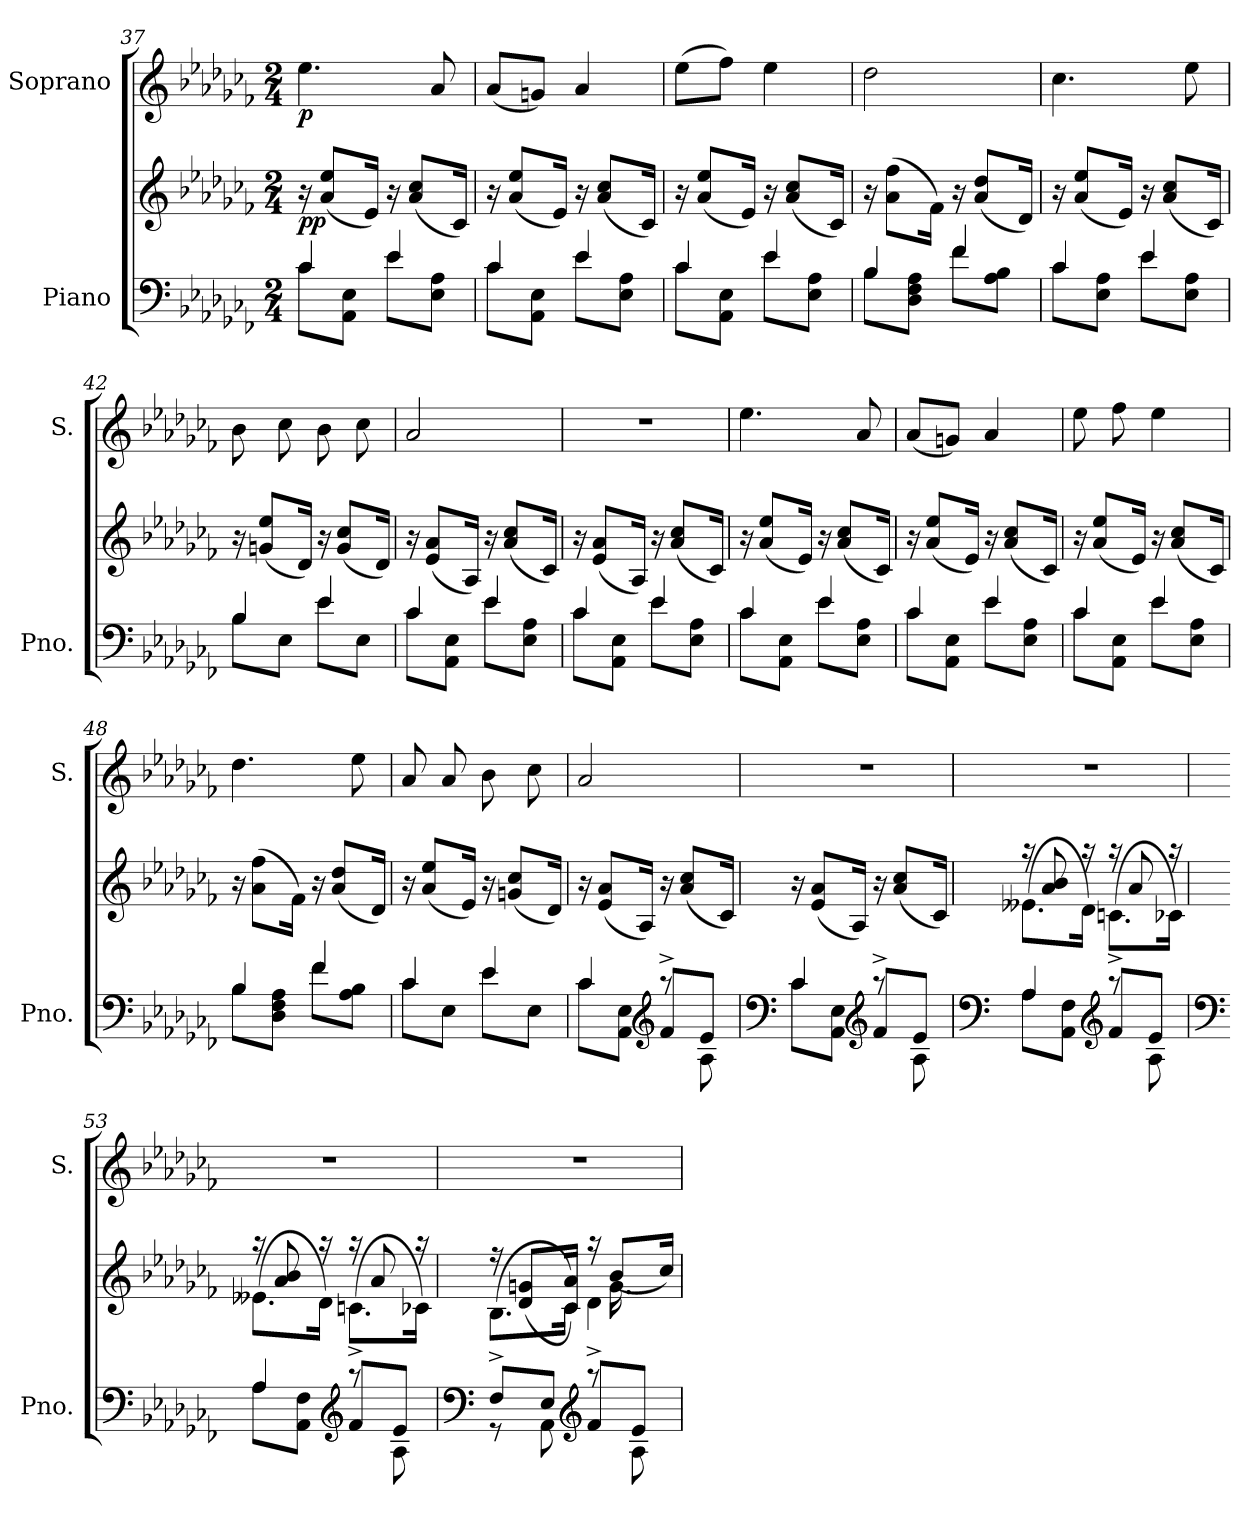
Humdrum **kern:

**kern	**kern	**dynam	**kern	**dynam
*part2	*part2	*part2	*part1	*part1
*staff3	*staff2	*staff2/3	*staff1	*staff1
*I"Piano	*	*	*I"Soprano	*
*I'Pno.	*	*	*I'S.	*
*clefF4	*clefG2	*	*clefG2	*
*k[b-e-a-d-g-c-f-]	*k[b-e-a-d-g-c-f-]	*	*k[b-e-a-d-g-c-f-]	*
*M2/4	*M2/4	*	*M2/4	*
=37	=37	=37	=37	=37
*^	*	*	*	*
!	!	!	!LO:DY:b	!	!LO:DY:b
8c-\L	4c-/	16r	pp	4.ee-\	p
.	.	(<8a-/ 8ee-/L	.	.	.
8AA-\ 8E-\J	.	.	.	.	.
.	.	16e-/Jk)	.	.	.
8e-\L	4e-/	16r	.	.	.
.	.	(<8a-/ 8cc-/L	.	.	.
8E-\ 8A-\J	.	.	.	8a-/	.
.	.	16c-/Jk)	.	.	.
=38	=38	=38	=38	=38	=38
8c-\L	4c-/	16r	.	(<8a-/L	.
.	.	(<8a-/ 8ee-/L	.	.	.
8AA-\ 8E-\J	.	.	.	8gn/J)	.
.	.	16e-/Jk)	.	.	.
8e-\L	4e-/	16r	.	4a-/	.
.	.	(<8a-/ 8cc-/L	.	.	.
8E-\ 8A-\J	.	.	.	.	.
.	.	16c-/Jk)	.	.	.
=39	=39	=39	=39	=39	=39
8c-\L	4c-/	16r	.	(>8ee-\L	.
.	.	(<8a-/ 8ee-/L	.	.	.
8AA-\ 8E-\J	.	.	.	8ff-\J)	.
.	.	16e-/Jk)	.	.	.
8e-\L	4e-/	16r	.	4ee-\	.
.	.	(<8a-/ 8cc-/L	.	.	.
8E-\ 8A-\J	.	.	.	.	.
.	.	16c-/Jk)	.	.	.
=40	=40	=40	=40	=40	=40
8B-\L	4B-/	16r	.	2dd-\	.
.	.	(>8a-\ 8ff-\L	.	.	.
8D-\ 8F-\ 8A-\J	.	.	.	.	.
.	.	16f-\Jk)	.	.	.
8f-\L	4f-/	16r	.	.	.
.	.	(<8a-/ 8dd-/L	.	.	.
8A-\ 8B-\J	.	.	.	.	.
.	.	16d-/Jk)	.	.	.
!!LO:PB:g=z
=41	=41	=41	=41	=41	=41
8c-\L	4c-/	16r	.	4.cc-\	.
.	.	(<8a-/ 8ee-/L	.	.	.
8E-\ 8A-\J	.	.	.	.	.
.	.	16e-/Jk)	.	.	.
8e-\L	4e-/	16r	.	.	.
.	.	(<8a-/ 8cc-/L	.	.	.
8E-\ 8A-\J	.	.	.	8ee-\	.
.	.	16c-/Jk)	.	.	.
=42	=42	=42	=42	=42	=42
8B-\L	4B-/	16r	.	8b-\	.
.	.	(<8gn/ 8ee-/L	.	.	.
8E-\J	.	.	.	8cc-\	.
.	.	16d-/Jk)	.	.	.
8e-\L	4e-/	16r	.	8b-\	.
.	.	(<8g/ 8cc-/L	.	.	.
8E-\J	.	.	.	8cc-\	.
.	.	16d-/Jk)	.	.	.
=43	=43	=43	=43	=43	=43
8c-\L	4c-/	16r	.	2a-/	.
.	.	(<8e-/ 8a-/L	.	.	.
8AA-\ 8E-\J	.	.	.	.	.
.	.	16A-/Jk)	.	.	.
8e-\L	4e-/	16r	.	.	.
.	.	(<8a-/ 8cc-/L	.	.	.
8E-\ 8A-\J	.	.	.	.	.
.	.	16c-/Jk)	.	.	.
=44	=44	=44	=44	=44	=44
8c-\L	4c-/	16r	.	2r	.
.	.	(<8e-/ 8a-/L	.	.	.
8AA-\ 8E-\J	.	.	.	.	.
.	.	16A-/Jk)	.	.	.
8e-\L	4e-/	16r	.	.	.
.	.	(<8a-/ 8cc-/L	.	.	.
8E-\ 8A-\J	.	.	.	.	.
.	.	16c-/Jk)	.	.	.
=45	=45	=45	=45	=45	=45
8c-\L	4c-/	16r	.	4.ee-\	.
.	.	(<8a-/ 8ee-/L	.	.	.
8AA-\ 8E-\J	.	.	.	.	.
.	.	16e-/Jk)	.	.	.
8e-\L	4e-/	16r	.	.	.
.	.	(<8a-/ 8cc-/L	.	.	.
8E-\ 8A-\J	.	.	.	8a-/	.
.	.	16c-/Jk)	.	.	.
!!LO:LB:g=z
=46	=46	=46	=46	=46	=46
8c-\L	4c-/	16r	.	(<8a-/L	.
.	.	(<8a-/ 8ee-/L	.	.	.
8AA-\ 8E-\J	.	.	.	8gn/J)	.
.	.	16e-/Jk)	.	.	.
8e-\L	4e-/	16r	.	4a-/	.
.	.	(<8a-/ 8cc-/L	.	.	.
8E-\ 8A-\J	.	.	.	.	.
.	.	16c-/Jk)	.	.	.
=47	=47	=47	=47	=47	=47
8c-\L	4c-/	16r	.	8ee-\	.
.	.	(<8a-/ 8ee-/L	.	.	.
8AA-\ 8E-\J	.	.	.	8ff-\	.
.	.	16e-/Jk)	.	.	.
8e-\L	4e-/	16r	.	4ee-\	.
.	.	(<8a-/ 8cc-/L	.	.	.
8E-\ 8A-\J	.	.	.	.	.
.	.	16c-/Jk)	.	.	.
=48	=48	=48	=48	=48	=48
8B-\L	4B-/	16r	.	4.dd-\	.
.	.	(>8a-\ 8ff-\L	.	.	.
8D-\ 8F-\ 8A-\J	.	.	.	.	.
.	.	16f-\Jk)	.	.	.
8f-\L	4f-/	16r	.	.	.
.	.	(<8a-/ 8dd-/L	.	.	.
8A-\ 8B-\J	.	.	.	8ee-\	.
.	.	16d-/Jk)	.	.	.
=49	=49	=49	=49	=49	=49
8c-\L	4c-/	16r	.	8a-/	.
.	.	(<8a-/ 8ee-/L	.	.	.
8E-\J	.	.	.	8a-/	.
.	.	16e-/Jk)	.	.	.
8e-\L	4e-/	16r	.	8b-\	.
.	.	(<8gn/ 8cc-/L	.	.	.
8E-\J	.	.	.	8cc-\	.
.	.	16d-/Jk)	.	.	.
=50	=50	=50	=50	=50	=50
8c-\L	4c-/	16r	.	2a-/	.
.	.	(<8e-/ 8a-/L	.	.	.
8AA-\ 8E-\J	.	.	.	.	.
.	.	16A-/Jk)	.	.	.
*clefG2	*	*	*	*	*
8f-^/L	8raa	16r	.	.	.
.	.	(<8a-/ 8cc-/L	.	.	.
8e-/J	8A-\	.	.	.	.
.	.	16c-/Jk)	.	.	.
!!LO:LB:g=z
=51	=51	=51	=51	=51	=51
*clefF4	*	*	*	*	*
8c-\L	4c-/	16r	.	2r	.
.	.	(<8e-/ 8a-/L	.	.	.
8AA-\ 8E-\J	.	.	.	.	.
.	.	16A-/Jk)	.	.	.
*clefG2	*	*	*	*	*
8f-^/L	8raa	16r	.	.	.
.	.	(<8a-/ 8cc-/L	.	.	.
8e-/J	8A-\	.	.	.	.
.	.	16c-/Jk)	.	.	.
=52	=52	=52	=52	=52	=52
*clefF4	*	*	*	*	*
*	*	*^	*	*	*
8A-\L	4A-/	(<8.e--X\L	16raa	.	2r	.
.	.	.	8a-/ 8b-/	.	.	.
8AA-\ 8F-\J	.	.	.	.	.	.
.	.	16d-\Jk)	16raa	.	.	.
*clefG2	*	*	*	*	*	*
8f-^/L	8raa	(<8.cn\L	16raa	.	.	.
.	.	.	8a-/	.	.	.
8e-/J	8A-\	.	.	.	.	.
.	.	16c-X\Jk)	16raa	.	.	.
=53	=53	=53	=53	=53	=53	=53
*clefF4	*	*	*	*	*	*
8A-\L	4A-/	(<8.e--X\L	16raa	.	2r	.
.	.	.	8a-/ 8b-/	.	.	.
8AA-\ 8F-\J	.	.	.	.	.	.
.	.	16d-\Jk)	16raa	.	.	.
*clefG2	*	*	*	*	*	*
8f-^/L	8raa	(<8.cn\L	16raa	.	.	.
.	.	.	8a-/	.	.	.
8e-/J	8A-\	.	.	.	.	.
.	.	16c-X\Jk)	16raa	.	.	.
*	*	*v	*v	*	*	*
=54	=54	=54	=54	=54	=54
*clefF4	*	*	*	*	*
*	*	*^	*	*	*
*	*	*	*^	*	*	*
8F-^/L	8r	(<8.B-\L	16rff	16ryy	.	2r	.
*	*	*	*v	*v	*	*	*
.	.	.	(>8d-/ 8gn/L	.	.	.
8E-/J	8AA-\	.	.	.	.	.
.	.	16c-\Jk)	16c-/ 16a-/Jk)	.	.	.
*clefG2	*	*	*	*	*	*
8f-^/L	8raa	4d-\	16raa	.	.	.
*	*	*	*^	*	*	*
.	.	.	(>8b-/L	16.g\	.	.	.
8e-/J	8A-\	.	.	.	.	.	.
.	.	.	.	16.ryy	.	.	.
.	.	.	16cc-/Jk)	.	.	.	.
*v	*v	*	*	*	*	*	*
*	*v	*v	*v	*	*	*
=	=	=	=	=
*-	*-	*-	*-	*-
